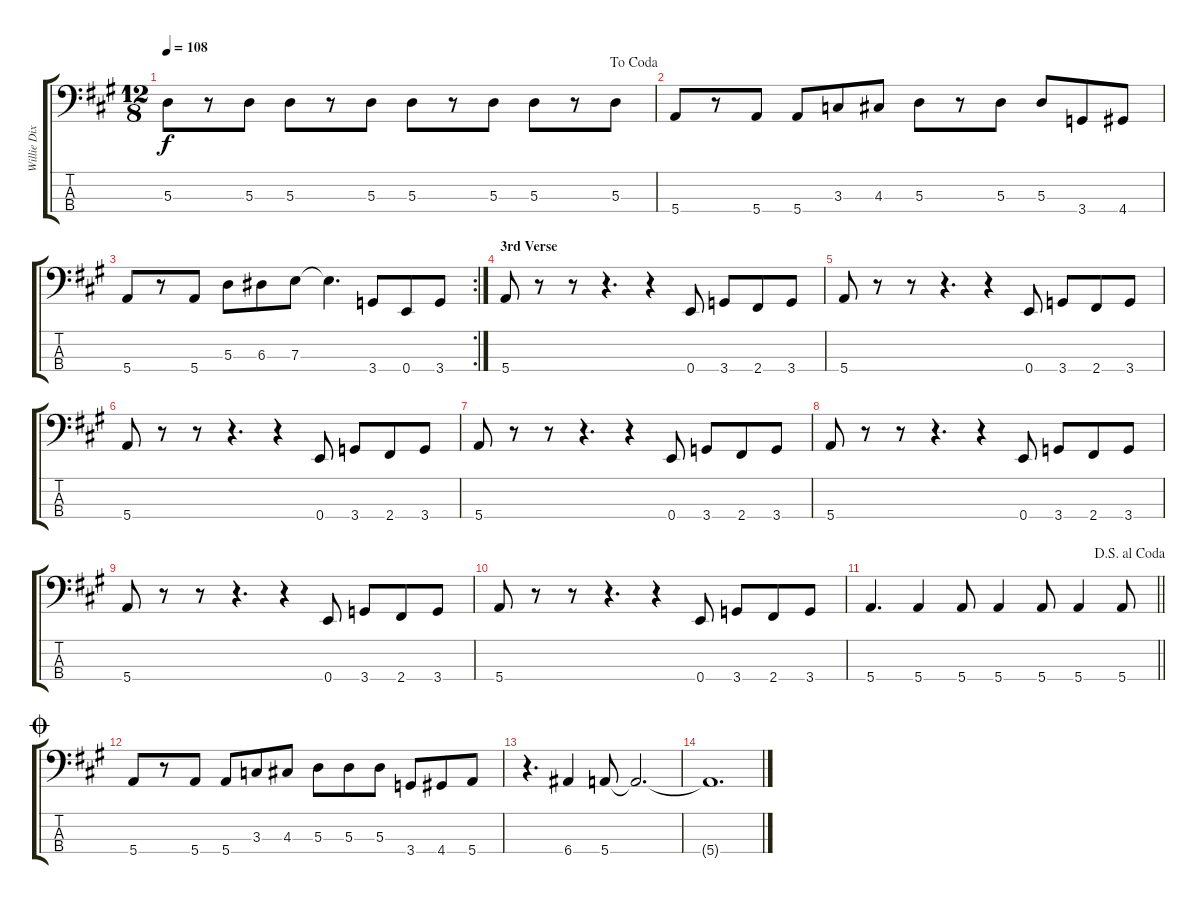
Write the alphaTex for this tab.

\track ("Willie Dixon - Upright Bass" "Willie Dix") {instrument acousticbass}
\staff {score tabs}
\tuning (G2 D2 A1 E1) {hide}
\ts (12 8)
\jump dacoda
\tempo 108
\clef f4
\ks a
5.3.8{dy f} r.8 5.3.8 5.3.8 r.8 5.3.8 5.3.8 r.8 5.3.8 5.3.8 r.8 5.3.8 |
5.4.8 r.8 5.4.8 5.4.8 3.3.8 4.3.8 5.3.8 r.8 5.3.8 5.3.8 3.4.8 4.4.8 |
\rc 2
5.4.8 r.8 5.4.8 5.3.8 6.3.8 7.3.8 7.3{t}.4{d} 3.4.8 0.4.8 3.4.8 |
\section ("" "3rd Verse")
5.4.8 r.8 r.8 r.4{d} r.4 0.4.8 3.4.8 2.4.8 3.4.8 |
5.4.8 r.8 r.8 r.4{d} r.4 0.4.8 3.4.8 2.4.8 3.4.8 |
5.4.8 r.8 r.8 r.4{d} r.4 0.4.8 3.4.8 2.4.8 3.4.8 |
5.4.8 r.8 r.8 r.4{d} r.4 0.4.8 3.4.8 2.4.8 3.4.8 |
5.4.8 r.8 r.8 r.4{d} r.4 0.4.8 3.4.8 2.4.8 3.4.8 |
5.4.8 r.8 r.8 r.4{d} r.4 0.4.8 3.4.8 2.4.8 3.4.8 |
5.4.8 r.8 r.8 r.4{d} r.4 0.4.8 3.4.8 2.4.8 3.4.8 |
\jump dalsegnoalcoda
\barLineRight lightlight
5.4.4{d} 5.4.4 5.4.8 5.4.4 5.4.8 5.4.4 5.4.8 |
\jump coda
5.4.8 r.8 5.4.8 5.4.8 3.3.8 4.3.8 5.3.8 5.3.8 5.3.8 3.4.8 4.4.8 5.4.8 |
r.4{d} 6.4.4 5.4.8 5.4{t}.2{d} |
5.4{t}.1{d}
